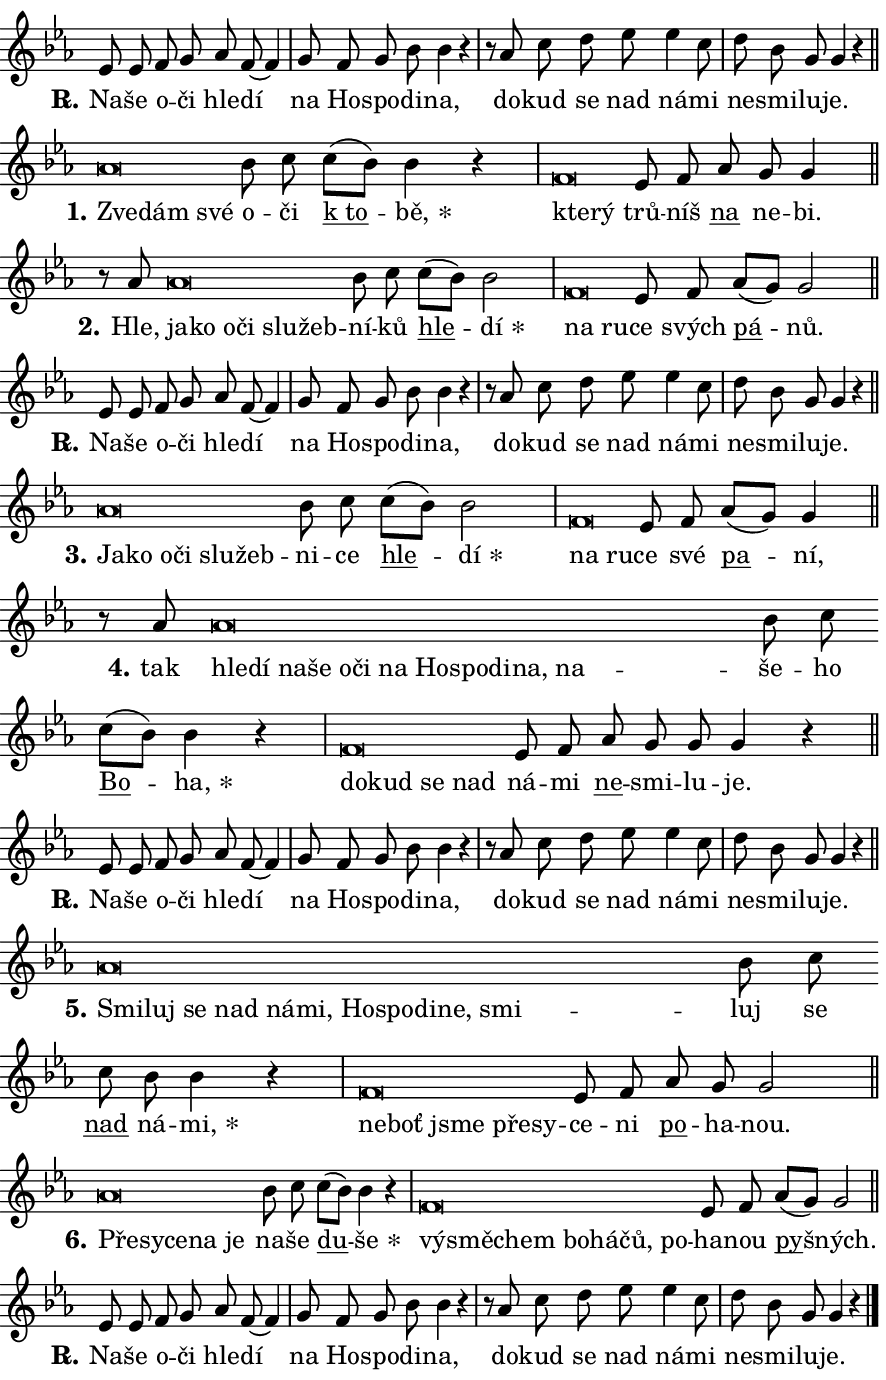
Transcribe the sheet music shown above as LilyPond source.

\version "2.24.0"
\header { tagline = "" }
\paper {
  indent = 0\cm
  top-margin = 0\cm
  right-margin = 0.13\cm % to fit lyric hyphens
  bottom-margin = 0\cm
  left-margin = 0\cm
  paper-width = 15\cm
  page-breaking = #ly:one-page-breaking
  system-system-spacing.basic-distance = #11
  score-system-spacing.basic-distance = #11
  ragged-last = ##f
}


%% Author: Thomas Morley
%% https://lists.gnu.org/archive/html/lilypond-user/2020-05/msg00002.html
#(define (line-position grob)
"Returns position of @var[grob} in current system:
   @code{'start}, if at first time-step
   @code{'end}, if at last time-step
   @code{'middle} otherwise
"
  (let* ((col (ly:item-get-column grob))
         (ln (ly:grob-object col 'left-neighbor))
         (rn (ly:grob-object col 'right-neighbor))
         (col-to-check-left (if (ly:grob? ln) ln col))
         (col-to-check-right (if (ly:grob? rn) rn col))
         (break-dir-left
           (and
             (ly:grob-property col-to-check-left 'non-musical #f)
             (ly:item-break-dir col-to-check-left)))
         (break-dir-right
           (and
             (ly:grob-property col-to-check-right 'non-musical #f)
             (ly:item-break-dir col-to-check-right))))
        (cond ((eqv? 1 break-dir-left) 'start)
              ((eqv? -1 break-dir-right) 'end)
              (else 'middle))))

#(define (tranparent-at-line-position vctor)
  (lambda (grob)
  "Relying on @code{line-position} select the relevant enry from @var{vctor}.
Used to determine transparency,"
    (case (line-position grob)
      ((end) (not (vector-ref vctor 0)))
      ((middle) (not (vector-ref vctor 1)))
      ((start) (not (vector-ref vctor 2))))))

noteHeadBreakVisibility =
#(define-music-function (break-visibility)(vector?)
"Makes @code{NoteHead}s transparent relying on @var{break-visibility}"
#{
  \override NoteHead.transparent =
    #(tranparent-at-line-position break-visibility)
#})

#(define delete-ledgers-for-transparent-note-heads
  (lambda (grob)
    "Reads whether a @code{NoteHead} is transparent.
If so this @code{NoteHead} is removed from @code{'note-heads} from
@var{grob}, which is supposed to be @code{LedgerLineSpanner}.
As a result ledgers are not printed for this @code{NoteHead}"
    (let* ((nhds-array (ly:grob-object grob 'note-heads))
           (nhds-list
             (if (ly:grob-array? nhds-array)
                 (ly:grob-array->list nhds-array)
                 '()))
           ;; Relies on the transparent-property being done before
           ;; Staff.LedgerLineSpanner.after-line-breaking is executed.
           ;; This is fragile ...
           (to-keep
             (remove
               (lambda (nhd)
                 (ly:grob-property nhd 'transparent #f))
               nhds-list)))
      ;; TODO find a better method to iterate over grob-arrays, similiar
      ;; to filter/remove etc for lists
      ;; For now rebuilt from scratch
      (set! (ly:grob-object grob 'note-heads)  '())
      (for-each
        (lambda (nhd)
          (ly:pointer-group-interface::add-grob grob 'note-heads nhd))
        to-keep))))

squashNotes = {
  \override NoteHead.X-extent = #'(-0.2 . 0.2)
  \override NoteHead.Y-extent = #'(-0.75 . 0)
  \override NoteHead.stencil =
    #(lambda (grob)
       (let ((pos (ly:grob-property grob 'staff-position)))
         (begin
           (if (< pos -7) (display "ERROR: Lower brevis then expected\n") (display ""))
           (if (<= pos -6) ly:text-interface::print ly:note-head::print))))
}
unSquashNotes = {
  \revert NoteHead.X-extent
  \revert NoteHead.Y-extent
  \revert NoteHead.stencil
}

hideNotes = \noteHeadBreakVisibility #begin-of-line-visible
unHideNotes = \noteHeadBreakVisibility #all-visible

% work-around for resetting accidentals
% https://lilypond.org/doc/v2.23/Documentation/notation/displaying-rhythms#unmetered-music
cadenzaMeasure = {
  \cadenzaOff
  \partial 1024 s1024
  \cadenzaOn
}

#(define-markup-command (accent layout props text) (markup?)
  "Underline accented syllable"
  (interpret-markup layout props
    #{\markup \override #'(offset . 4.3) \underline { #text }#}))

responsum = \markup \concat {
  "R" \hspace #-1.05 \path #0.1 #'((moveto 0 0.07) (lineto 0.9 0.8)) \hspace #0.05 "."
}

spaceSize = #0.6828661417322834 % exact space size for TeX Gyre Schola

\layout {
  \context {
    \Staff
    \remove "Time_signature_engraver"
    \override LedgerLineSpanner.after-line-breaking = #delete-ledgers-for-transparent-note-heads
  }
  \context {
    \Lyrics {
      \override LyricSpace.minimum-distance = \spaceSize
      \override LyricText.font-name = #"TeX Gyre Schola"
      \override LyricText.font-size = 1
      \override StanzaNumber.font-name = #"TeX Gyre Schola Bold"
      \override StanzaNumber.font-size = 1
    }
  }
  \context {
    \Score 
    \override NoteHead.text =
      #(lambda (grob) 
        (let ((pos (ly:grob-property grob 'staff-position)))
          #{\markup {
            \combine
              \halign #-0.55 \raise #(if (= pos -6) 0 0.5) \override #'(thickness . 2) \draw-line #'(3.2 . 0)
              \musicglyph "noteheads.sM1"
          }#}))
  }
}

% magnetic-lyrics.ily
%
%   written by
%     Jean Abou Samra <jean@abou-samra.fr>
%     Werner Lemberg <wl@gnu.org>
%
%   adapted by
%     Jiri Hon <jiri.hon@gmail.com>
%
% Version 2022-Apr-15

% https://www.mail-archive.com/lilypond-user@gnu.org/msg149350.html

#(define (Left_hyphen_pointer_engraver context)
   "Collect syllable-hyphen-syllable occurrences in lyrics and store
them in properties.  This engraver only looks to the left.  For
example, if the lyrics input is @code{foo -- bar}, it does the
following.

@itemize @bullet
@item
Set the @code{text} property of the @code{LyricHyphen} grob between
@q{foo} and @q{bar} to @code{foo}.

@item
Set the @code{left-hyphen} property of the @code{LyricText} grob with
text @q{foo} to the @code{LyricHyphen} grob between @q{foo} and
@q{bar}.
@end itemize

Use this auxiliary engraver in combination with the
@code{lyric-@/text::@/apply-@/magnetic-@/offset!} hook."
   (let ((hyphen #f)
         (text #f))
     (make-engraver
      (acknowledgers
       ((lyric-syllable-interface engraver grob source-engraver)
        (set! text grob)))
      (end-acknowledgers
       ((lyric-hyphen-interface engraver grob source-engraver)
        ;(when (not (grob::has-interface grob 'lyric-space-interface))
          (set! hyphen grob)));)
      ((stop-translation-timestep engraver)
       (when (and text hyphen)
         (ly:grob-set-object! text 'left-hyphen hyphen))
       (set! text #f)
       (set! hyphen #f)))))

#(define (lyric-text::apply-magnetic-offset! grob)
   "If the space between two syllables is less than the value in
property @code{LyricText@/.details@/.squash-threshold}, move the right
syllable to the left so that it gets concatenated with the left
syllable.

Use this function as a hook for
@code{LyricText@/.after-@/line-@/breaking} if the
@code{Left_@/hyphen_@/pointer_@/engraver} is active."
   (let ((hyphen (ly:grob-object grob 'left-hyphen #f)))
     (when hyphen
       (let ((left-text (ly:spanner-bound hyphen LEFT)))
         (when (grob::has-interface left-text 'lyric-syllable-interface)
           (let* ((common (ly:grob-common-refpoint grob left-text X))
                  (this-x-ext (ly:grob-extent grob common X))
                  (left-x-ext
                   (begin
                     ;; Trigger magnetism for left-text.
                     (ly:grob-property left-text 'after-line-breaking)
                     (ly:grob-extent left-text common X)))
                  ;; `delta` is the gap width between two syllables.
                  (delta (- (interval-start this-x-ext)
                            (interval-end left-x-ext)))
                  (details (ly:grob-property grob 'details))
                  (threshold (assoc-get 'squash-threshold details 0.2)))
             (when (< delta threshold)
               (let* (;; We have to manipulate the input text so that
                      ;; ligatures crossing syllable boundaries are not
                      ;; disabled.  For languages based on the Latin
                      ;; script this is essentially a beautification.
                      ;; However, for non-Western scripts it can be a
                      ;; necessity.
                      (lt (ly:grob-property left-text 'text))
                      (rt (ly:grob-property grob 'text))
                      (is-space (grob::has-interface hyphen 'lyric-space-interface))
                      (space (if is-space " " ""))
                      (extra-delta (if is-space spaceSize 0))
                      ;; Append new syllable.
                      (ltrt-space (if (and (string? lt) (string? rt))
                                (string-append lt space rt)
                                (make-concat-markup (list lt space rt))))
                      ;; Right-align `ltrt` to the right side.
                      (ltrt-space-markup (grob-interpret-markup
                               grob
                               (make-translate-markup
                                (cons (interval-length this-x-ext) 0)
                                (make-right-align-markup ltrt-space)))))
                 (begin
                   ;; Don't print `left-text`.
                   (ly:grob-set-property! left-text 'stencil #f)
                   ;; Set text and stencil (which holds all collected
                   ;; syllables so far) and shift it to the left.
                   (ly:grob-set-property! grob 'text ltrt-space)
                   (ly:grob-set-property! grob 'stencil ltrt-space-markup)
                   (ly:grob-translate-axis! grob (- (- delta extra-delta)) X))))))))))


#(define (lyric-hyphen::displace-bounds-first grob)
   ;; Make very sure this callback isn't triggered too early.
   (let ((left (ly:spanner-bound grob LEFT))
         (right (ly:spanner-bound grob RIGHT)))
     (ly:grob-property left 'after-line-breaking)
     (ly:grob-property right 'after-line-breaking)
     (ly:lyric-hyphen::print grob)))

squashThreshold = #0.4

\layout {
  \context {
    \Lyrics
    \consists #Left_hyphen_pointer_engraver
    \override LyricText.after-line-breaking =
      #lyric-text::apply-magnetic-offset!
    \override LyricHyphen.stencil = #lyric-hyphen::displace-bounds-first
    \override LyricText.details.squash-threshold = \squashThreshold
    \override LyricHyphen.minimum-distance = 0
    \override LyricHyphen.minimum-length = \squashThreshold
  }
}

squashText = \override LyricText.details.squash-threshold = 9999
unSquashText = \override LyricText.details.squash-threshold = \squashThreshold

leftText = \override LyricText.self-alignment-X = #LEFT
unLeftText = \revert LyricText.self-alignment-X

starOffset = #(lambda (grob) 
                (let ((x_offset (ly:self-alignment-interface::aligned-on-x-parent grob)))
                  (if (= x_offset 0) 0 (+ x_offset 1.2))))

star = #(define-music-function (syllable)(string?)
"Append star separator at the end of a syllable"
#{
  \once \override LyricText.X-offset = #starOffset
  \lyricmode { \markup {
    #syllable
    \override #'((font-name . "TeX Gyre Schola Bold")) \hspace #0.2 \lower #0.65 \larger "*"
  } }
#})

starAccent = #(define-music-function (syllable)(string?)
"Append star separator at the end of a syllable and make accent"
#{
  \once \override LyricText.X-offset = #starOffset
  \lyricmode { \markup {
    \accent #syllable
    \override #'((font-name . "TeX Gyre Schola Bold")) \hspace #0.2 \lower #0.65 \larger "*"
  } }
#})

breath = #(define-music-function (syllable)(string?)
"Append breathing indicator at the end of a syllable"
#{
  \lyricmode { \markup { #syllable "+" } }
#})

optionalBreath = #(define-music-function (syllable)(string?)
"Append optional breathing indicator at the end of a syllable"
#{
  \lyricmode { \markup { #syllable "(+)" } }
#})


\score {
    <<
        \new Voice = "melody" { \cadenzaOn \key es \major \relative { es'8 es f g as f~ f4 \cadenzaMeasure \bar "|" g8 f g bes bes4 r \cadenzaMeasure \bar "|" r8 as c d es es4 c8 \cadenzaMeasure \bar "|" d bes g g4 r \cadenzaMeasure \bar "||" \break } }
        \new Lyrics \lyricsto "melody" { \lyricmode { \set stanza = \responsum
Na -- še o -- či hle -- dí na Ho -- spo -- di -- na, do -- kud se nad ná -- mi ne -- smi -- lu -- je. } }
    >>
    \layout {}
}

\score {
    <<
        \new Voice = "melody" { \cadenzaOn \key es \major \relative { \squashNotes as'\breve*1/16 \hideNotes \breve*1/16 \breve*1/16 \bar "" \unHideNotes \unSquashNotes bes8 c \bar "" c[( bes)] bes4 r \cadenzaMeasure \bar "|" \squashNotes f\breve*1/16 \hideNotes \breve*1/16 \bar "" \unHideNotes \unSquashNotes es8 f \bar "" as g g4 \cadenzaMeasure \bar "||" \break } }
        \new Lyrics \lyricsto "melody" { \lyricmode { \set stanza = "1."
\leftText Zve -- \squashText dám své \unLeftText \unSquashText o -- či \markup \accent "k to" -- \star bě, \leftText kte -- \squashText rý \unLeftText \unSquashText trů -- níš \markup \accent na ne -- bi. } }
    >>
    \layout {}
}

\score {
    <<
        \new Voice = "melody" { \cadenzaOn \key es \major \relative { r8 as'8 \squashNotes as\breve*1/16 \hideNotes \breve*1/16 \bar "" \breve*1/16 \bar "" \breve*1/16 \bar "" \breve*1/16 \breve*1/16 \bar "" \unHideNotes \unSquashNotes bes8 c \bar "" c[( bes)] bes2 \cadenzaMeasure \bar "|" \squashNotes f\breve*1/16 \hideNotes \breve*1/16 \bar "" \unHideNotes \unSquashNotes es8 f \bar "" as[( g)] g2 \cadenzaMeasure \bar "||" \break } }
        \new Lyrics \lyricsto "melody" { \lyricmode { \set stanza = "2."
Hle, \leftText ja -- \squashText ko o -- či slu -- žeb -- \unLeftText \unSquashText ní -- ků \markup \accent hle -- \star dí \leftText na \squashText ru -- \unLeftText \unSquashText ce svých \markup \accent pá -- nů. } }
    >>
    \layout {}
}

\score {
    <<
        \new Voice = "melody" { \cadenzaOn \key es \major \relative { es'8 es f g as f~ f4 \cadenzaMeasure \bar "|" g8 f g bes bes4 r \cadenzaMeasure \bar "|" r8 as c d es es4 c8 \cadenzaMeasure \bar "|" d bes g g4 r \cadenzaMeasure \bar "||" \break } }
        \new Lyrics \lyricsto "melody" { \lyricmode { \set stanza = \responsum
Na -- še o -- či hle -- dí na Ho -- spo -- di -- na, do -- kud se nad ná -- mi ne -- smi -- lu -- je. } }
    >>
    \layout {}
}

\score {
    <<
        \new Voice = "melody" { \cadenzaOn \key es \major \relative { \squashNotes as'\breve*1/16 \hideNotes \breve*1/16 \bar "" \breve*1/16 \bar "" \breve*1/16 \bar "" \breve*1/16 \breve*1/16 \bar "" \unHideNotes \unSquashNotes bes8 c \bar "" c[( bes)] bes2 \cadenzaMeasure \bar "|" \squashNotes f\breve*1/16 \hideNotes \breve*1/16 \bar "" \unHideNotes \unSquashNotes es8 f \bar "" as[( g)] g4 \cadenzaMeasure \bar "||" \break } }
        \new Lyrics \lyricsto "melody" { \lyricmode { \set stanza = "3."
\leftText Ja -- \squashText ko o -- či slu -- žeb -- \unLeftText \unSquashText ni -- ce \markup \accent hle -- \star dí \leftText na \squashText ru -- \unLeftText \unSquashText ce své \markup \accent pa -- ní, } }
    >>
    \layout {}
}

\score {
    <<
        \new Voice = "melody" { \cadenzaOn \key es \major \relative { r8 as'8 \squashNotes as\breve*1/16 \hideNotes \breve*1/16 \bar "" \breve*1/16 \bar "" \breve*1/16 \bar "" \breve*1/16 \bar "" \breve*1/16 \bar "" \breve*1/16 \bar "" \breve*1/16 \bar "" \breve*1/16 \bar "" \breve*1/16 \bar "" \breve*1/16 \breve*1/16 \bar "" \unHideNotes \unSquashNotes bes8 c \bar "" c[( bes)] bes4 r \cadenzaMeasure \bar "|" \squashNotes f\breve*1/16 \hideNotes \breve*1/16 \bar "" \breve*1/16 \breve*1/16 \bar "" \unHideNotes \unSquashNotes es8 f \bar "" as g g g4 r \cadenzaMeasure \bar "||" \break } }
        \new Lyrics \lyricsto "melody" { \lyricmode { \set stanza = "4."
tak \leftText hle -- \squashText dí na -- še o -- či na Ho -- spo -- di -- na, na -- \unLeftText \unSquashText še -- ho \markup \accent Bo -- \star ha, \leftText do -- \squashText kud se nad \unLeftText \unSquashText ná -- mi \markup \accent ne -- smi -- lu -- je. } }
    >>
    \layout {}
}

\score {
    <<
        \new Voice = "melody" { \cadenzaOn \key es \major \relative { es'8 es f g as f~ f4 \cadenzaMeasure \bar "|" g8 f g bes bes4 r \cadenzaMeasure \bar "|" r8 as c d es es4 c8 \cadenzaMeasure \bar "|" d bes g g4 r \cadenzaMeasure \bar "||" \break } }
        \new Lyrics \lyricsto "melody" { \lyricmode { \set stanza = \responsum
Na -- še o -- či hle -- dí na Ho -- spo -- di -- na, do -- kud se nad ná -- mi ne -- smi -- lu -- je. } }
    >>
    \layout {}
}

\score {
    <<
        \new Voice = "melody" { \cadenzaOn \key es \major \relative { \squashNotes as'\breve*1/16 \hideNotes \breve*1/16 \bar "" \breve*1/16 \bar "" \breve*1/16 \bar "" \breve*1/16 \bar "" \breve*1/16 \bar "" \breve*1/16 \bar "" \breve*1/16 \bar "" \breve*1/16 \bar "" \breve*1/16 \breve*1/16 \bar "" \unHideNotes \unSquashNotes bes8 c \bar "" c bes bes4 r \cadenzaMeasure \bar "|" \squashNotes f\breve*1/16 \hideNotes \breve*1/16 \bar "" \breve*1/16 \bar "" \breve*1/16 \breve*1/16 \bar "" \unHideNotes \unSquashNotes es8 f \bar "" as g g2 \cadenzaMeasure \bar "||" \break } }
        \new Lyrics \lyricsto "melody" { \lyricmode { \set stanza = "5."
\leftText Smi -- \squashText luj se nad ná -- mi, Ho -- spo -- di -- ne, smi -- \unLeftText \unSquashText luj se \markup \accent nad ná -- \star mi, \leftText ne -- \squashText boť jsme pře -- sy -- \unLeftText \unSquashText ce -- ni \markup \accent po -- ha -- nou. } }
    >>
    \layout {}
}

\score {
    <<
        \new Voice = "melody" { \cadenzaOn \key es \major \relative { \squashNotes as'\breve*1/16 \hideNotes \breve*1/16 \bar "" \breve*1/16 \bar "" \breve*1/16 \breve*1/16 \bar "" \unHideNotes \unSquashNotes bes8 c \bar "" c[( bes)] bes4 r \cadenzaMeasure \bar "|" \squashNotes f\breve*1/16 \hideNotes \breve*1/16 \bar "" \breve*1/16 \bar "" \breve*1/16 \bar "" \breve*1/16 \bar "" \breve*1/16 \breve*1/16 \bar "" \unHideNotes \unSquashNotes es8 f \bar "" as[( g)] g2 \cadenzaMeasure \bar "||" \break } }
        \new Lyrics \lyricsto "melody" { \lyricmode { \set stanza = "6."
\leftText Pře -- \squashText sy -- ce -- na je \unLeftText \unSquashText na -- še \markup \accent du -- \star še \leftText vý -- \squashText smě -- chem bo -- há -- čů, po -- \unLeftText \unSquashText ha -- nou \markup \accent py -- šných. } }
    >>
    \layout {}
}

\score {
    <<
        \new Voice = "melody" { \cadenzaOn \key es \major \relative { es'8 es f g as f~ f4 \cadenzaMeasure \bar "|" g8 f g bes bes4 r \cadenzaMeasure \bar "|" r8 as c d es es4 c8 \cadenzaMeasure \bar "|" d bes g g4 r \cadenzaMeasure \bar "||" \break } \bar "|." }
        \new Lyrics \lyricsto "melody" { \lyricmode { \set stanza = \responsum
Na -- še o -- či hle -- dí na Ho -- spo -- di -- na, do -- kud se nad ná -- mi ne -- smi -- lu -- je. } }
    >>
    \layout {}
}
